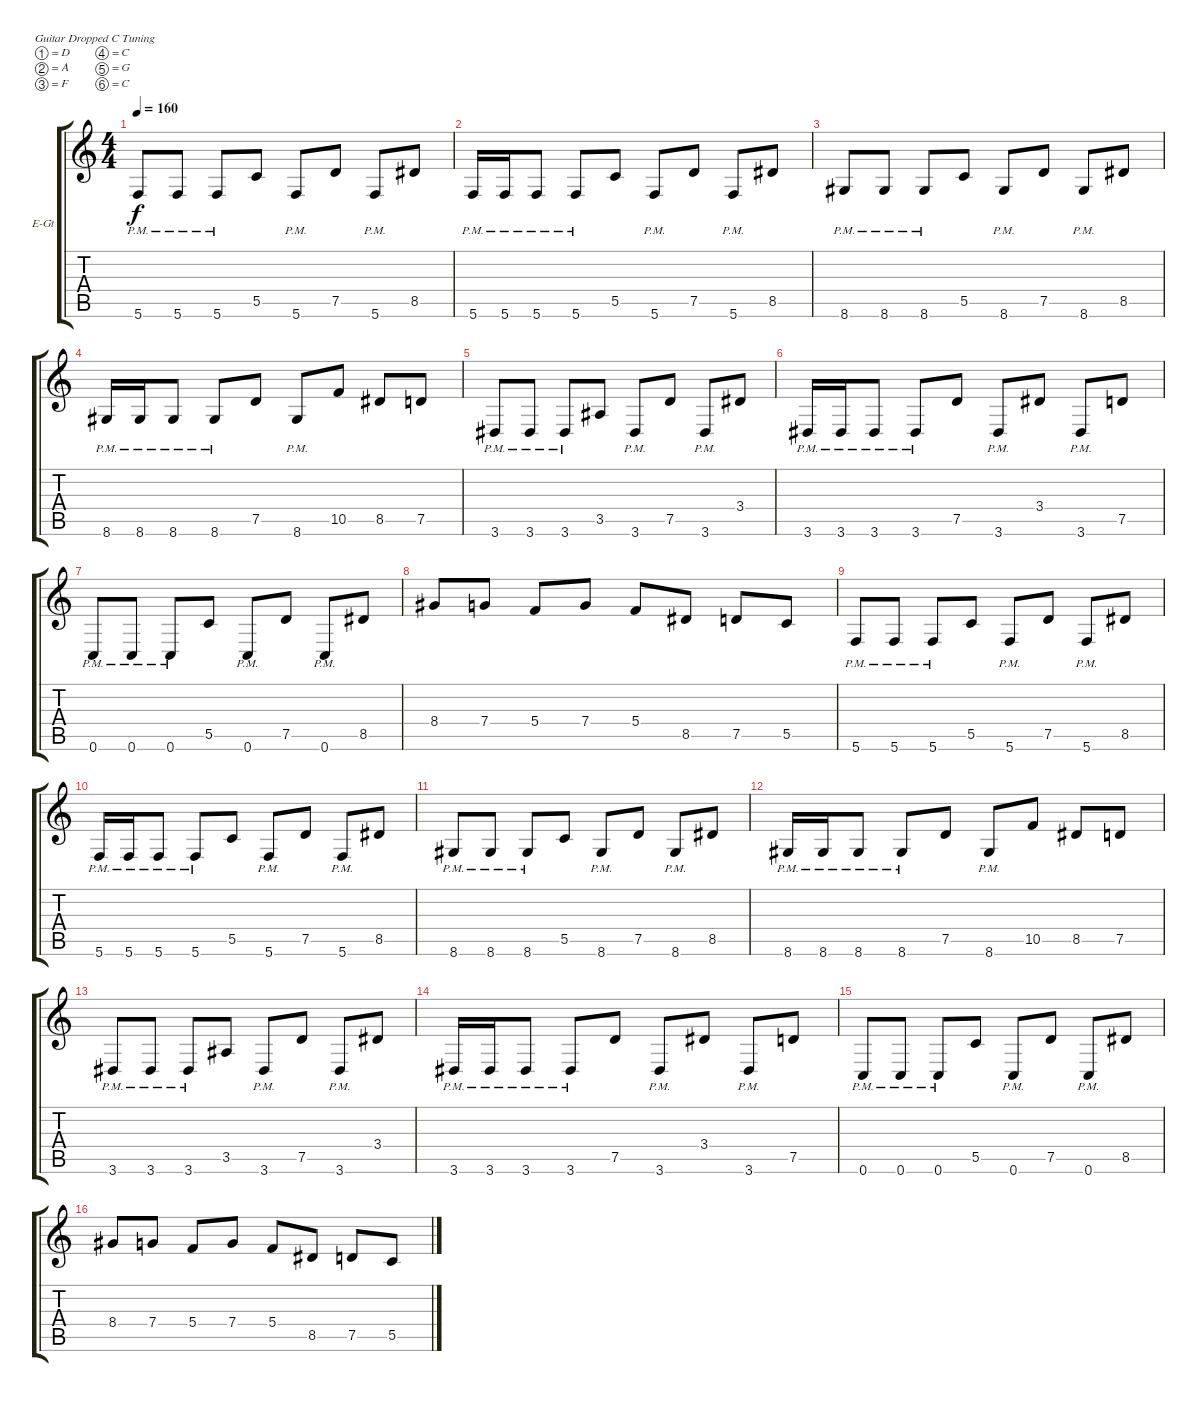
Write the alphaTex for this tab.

\bracketExtendMode groupsimilarinstruments
\firstSystemTrackNameOrientation horizontal
\otherSystemsTrackNameOrientation horizontal
\track ("Track 1" "E-Gt") {instrument distortionguitar}
\staff {score tabs}
\tuning (D4 A3 F3 C3 G2 C2)
\ts (4 4)
\tempo 160
\clef g2
\ks c
5.6{pm}.8{dy f} 5.6{pm}.8 5.6{pm}.8 5.5.8 5.6{pm}.8 7.5.8 5.6{pm}.8 8.5.8 |
5.6{pm}.16 5.6{pm}.16 5.6{pm}.8 5.6{pm}.8 5.5.8 5.6{pm}.8 7.5.8 5.6{pm}.8 8.5.8 |
8.6{pm}.8 8.6{pm}.8 8.6{pm}.8 5.5.8 8.6{pm}.8 7.5.8 8.6{pm}.8 8.5.8 |
8.6{pm}.16 8.6{pm}.16 8.6{pm}.8 8.6{pm}.8 7.5.8 8.6{pm}.8 10.5.8 8.5.8 7.5.8 |
3.6{pm}.8 3.6{pm}.8 3.6{pm}.8 3.5.8 3.6{pm}.8 7.5.8 3.6{pm}.8 3.4.8 |
3.6{pm}.16 3.6{pm}.16 3.6{pm}.8 3.6{pm}.8 7.5.8 3.6{pm}.8 3.4.8 3.6{pm}.8 7.5.8 |
0.6{pm}.8 0.6{pm}.8 0.6{pm}.8 5.5.8 0.6{pm}.8 7.5.8 0.6{pm}.8 8.5.8 |
8.4.8 7.4.8 5.4.8 7.4.8 5.4.8 8.5.8 7.5.8 5.5.8 |
5.6{pm}.8 5.6{pm}.8 5.6{pm}.8 5.5.8 5.6{pm}.8 7.5.8 5.6{pm}.8 8.5.8 |
5.6{pm}.16 5.6{pm}.16 5.6{pm}.8 5.6{pm}.8 5.5.8 5.6{pm}.8 7.5.8 5.6{pm}.8 8.5.8 |
8.6{pm}.8 8.6{pm}.8 8.6{pm}.8 5.5.8 8.6{pm}.8 7.5.8 8.6{pm}.8 8.5.8 |
8.6{pm}.16 8.6{pm}.16 8.6{pm}.8 8.6{pm}.8 7.5.8 8.6{pm}.8 10.5.8 8.5.8 7.5.8 |
3.6{pm}.8 3.6{pm}.8 3.6{pm}.8 3.5.8 3.6{pm}.8 7.5.8 3.6{pm}.8 3.4.8 |
3.6{pm}.16 3.6{pm}.16 3.6{pm}.8 3.6{pm}.8 7.5.8 3.6{pm}.8 3.4.8 3.6{pm}.8 7.5.8 |
0.6{pm}.8 0.6{pm}.8 0.6{pm}.8 5.5.8 0.6{pm}.8 7.5.8 0.6{pm}.8 8.5.8 |
8.4.8 7.4.8 5.4.8 7.4.8 5.4.8 8.5.8 7.5.8 5.5.8
